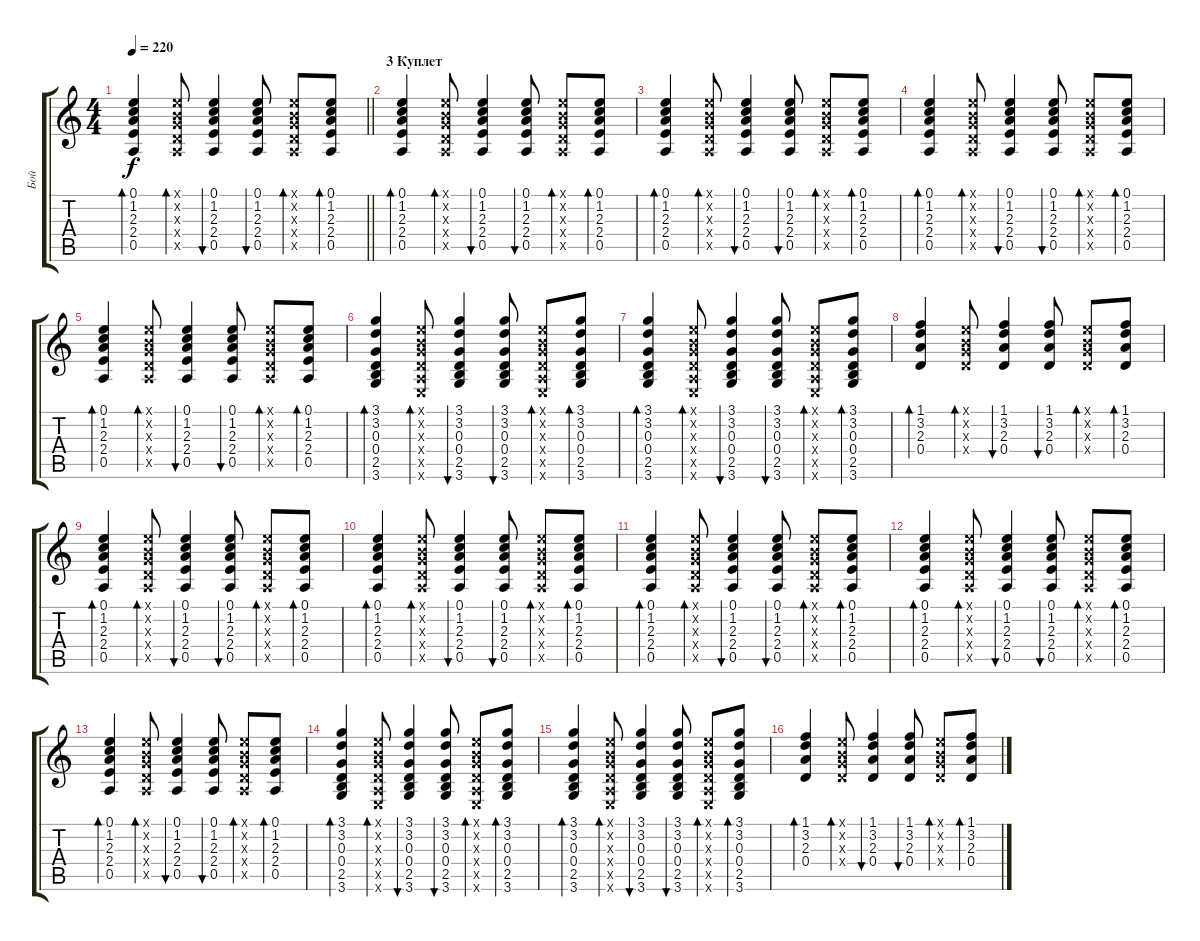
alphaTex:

\track ("Бой" "Бой") {instrument acousticguitarsteel}
\staff {score tabs}
\tuning (E4 B3 G3 D3 A2 E2) {hide}
\ts (4 4)
\tempo 220
\clef g2
\barLineRight lightlight
\ks c
(0.1 1.2 2.3 2.4 0.5).4{bd 60 dy f} (0.1{x} 0.2{x} 0.3{x} 0.4{x} 0.5{x}).8{bd 60} (0.1 1.2 2.3 2.4 0.5).4{bu 60} (0.1 1.2 2.3 2.4 0.5).8{bu 60} (0.1{x} 0.2{x} 0.3{x} 0.4{x} 0.5{x}).8{bd 60} (0.1 1.2 2.3 2.4 0.5).8{bd 60} |
\section ("" "3 Куплет")
(0.1 1.2 2.3 2.4 0.5).4{bd 60} (0.1{x} 0.2{x} 0.3{x} 0.4{x} 0.5{x}).8{bd 60} (0.1 1.2 2.3 2.4 0.5).4{bu 60} (0.1 1.2 2.3 2.4 0.5).8{bu 60} (0.1{x} 0.2{x} 0.3{x} 0.4{x} 0.5{x}).8{bd 60} (0.1 1.2 2.3 2.4 0.5).8{bd 60} |
(0.1 1.2 2.3 2.4 0.5).4{bd 60} (0.1{x} 0.2{x} 0.3{x} 0.4{x} 0.5{x}).8{bd 60} (0.1 1.2 2.3 2.4 0.5).4{bu 60} (0.1 1.2 2.3 2.4 0.5).8{bu 60} (0.1{x} 0.2{x} 0.3{x} 0.4{x} 0.5{x}).8{bd 60} (0.1 1.2 2.3 2.4 0.5).8{bd 60} |
(0.1 1.2 2.3 2.4 0.5).4{bd 60} (0.1{x} 0.2{x} 0.3{x} 0.4{x} 0.5{x}).8{bd 60} (0.1 1.2 2.3 2.4 0.5).4{bu 60} (0.1 1.2 2.3 2.4 0.5).8{bu 60} (0.1{x} 0.2{x} 0.3{x} 0.4{x} 0.5{x}).8{bd 60} (0.1 1.2 2.3 2.4 0.5).8{bd 60} |
(0.1 1.2 2.3 2.4 0.5).4{bd 60} (0.1{x} 0.2{x} 0.3{x} 0.4{x} 0.5{x}).8{bd 60} (0.1 1.2 2.3 2.4 0.5).4{bu 60} (0.1 1.2 2.3 2.4 0.5).8{bu 60} (0.1{x} 0.2{x} 0.3{x} 0.4{x} 0.5{x}).8{bd 60} (0.1 1.2 2.3 2.4 0.5).8{bd 60} |
(3.1 3.2 0.3 0.4 2.5 3.6).4{bd 60} (0.1{x} 0.2{x} 0.3{x} 0.4{x} 0.5{x} 0.6{x}).8{bd 60} (3.1 3.2 0.3 0.4 2.5 3.6).4{bu 60} (3.1 3.2 0.3 0.4 2.5 3.6).8{bu 60} (0.1{x} 0.2{x} 0.3{x} 0.4{x} 0.5{x} 0.6{x}).8{bd 60} (3.1 3.2 0.3 0.4 2.5 3.6).8{bd 60} |
(3.1 3.2 0.3 0.4 2.5 3.6).4{bd 60} (0.1{x} 0.2{x} 0.3{x} 0.4{x} 0.5{x} 0.6{x}).8{bd 60} (3.1 3.2 0.3 0.4 2.5 3.6).4{bu 60} (3.1 3.2 0.3 0.4 2.5 3.6).8{bu 60} (0.1{x} 0.2{x} 0.3{x} 0.4{x} 0.5{x} 0.6{x}).8{bd 60} (3.1 3.2 0.3 0.4 2.5 3.6).8{bd 60} |
(1.1 3.2 2.3 0.4).4{bd 60} (0.1{x} 0.2{x} 0.3{x} 0.4{x}).8{bd 60} (1.1 3.2 2.3 0.4).4{bu 60} (1.1 3.2 2.3 0.4).8{bu 60} (0.1{x} 0.2{x} 0.3{x} 0.4{x}).8{bd 60} (1.1 3.2 2.3 0.4).8{bd 60} |
(0.1 1.2 2.3 2.4 0.5).4{bd 60} (0.1{x} 0.2{x} 0.3{x} 0.4{x} 0.5{x}).8{bd 60} (0.1 1.2 2.3 2.4 0.5).4{bu 60} (0.1 1.2 2.3 2.4 0.5).8{bu 60} (0.1{x} 0.2{x} 0.3{x} 0.4{x} 0.5{x}).8{bd 60} (0.1 1.2 2.3 2.4 0.5).8{bd 60} |
(0.1 1.2 2.3 2.4 0.5).4{bd 60} (0.1{x} 0.2{x} 0.3{x} 0.4{x} 0.5{x}).8{bd 60} (0.1 1.2 2.3 2.4 0.5).4{bu 60} (0.1 1.2 2.3 2.4 0.5).8{bu 60} (0.1{x} 0.2{x} 0.3{x} 0.4{x} 0.5{x}).8{bd 60} (0.1 1.2 2.3 2.4 0.5).8{bd 60} |
(0.1 1.2 2.3 2.4 0.5).4{bd 60} (0.1{x} 0.2{x} 0.3{x} 0.4{x} 0.5{x}).8{bd 60} (0.1 1.2 2.3 2.4 0.5).4{bu 60} (0.1 1.2 2.3 2.4 0.5).8{bu 60} (0.1{x} 0.2{x} 0.3{x} 0.4{x} 0.5{x}).8{bd 60} (0.1 1.2 2.3 2.4 0.5).8{bd 60} |
(0.1 1.2 2.3 2.4 0.5).4{bd 60} (0.1{x} 0.2{x} 0.3{x} 0.4{x} 0.5{x}).8{bd 60} (0.1 1.2 2.3 2.4 0.5).4{bu 60} (0.1 1.2 2.3 2.4 0.5).8{bu 60} (0.1{x} 0.2{x} 0.3{x} 0.4{x} 0.5{x}).8{bd 60} (0.1 1.2 2.3 2.4 0.5).8{bd 60} |
(0.1 1.2 2.3 2.4 0.5).4{bd 60} (0.1{x} 0.2{x} 0.3{x} 0.4{x} 0.5{x}).8{bd 60} (0.1 1.2 2.3 2.4 0.5).4{bu 60} (0.1 1.2 2.3 2.4 0.5).8{bu 60} (0.1{x} 0.2{x} 0.3{x} 0.4{x} 0.5{x}).8{bd 60} (0.1 1.2 2.3 2.4 0.5).8{bd 60} |
(3.1 3.2 0.3 0.4 2.5 3.6).4{bd 60} (0.1{x} 0.2{x} 0.3{x} 0.4{x} 0.5{x} 0.6{x}).8{bd 60} (3.1 3.2 0.3 0.4 2.5 3.6).4{bu 60} (3.1 3.2 0.3 0.4 2.5 3.6).8{bu 60} (0.1{x} 0.2{x} 0.3{x} 0.4{x} 0.5{x} 0.6{x}).8{bd 60} (3.1 3.2 0.3 0.4 2.5 3.6).8{bd 60} |
(3.1 3.2 0.3 0.4 2.5 3.6).4{bd 60} (0.1{x} 0.2{x} 0.3{x} 0.4{x} 0.5{x} 0.6{x}).8{bd 60} (3.1 3.2 0.3 0.4 2.5 3.6).4{bu 60} (3.1 3.2 0.3 0.4 2.5 3.6).8{bu 60} (0.1{x} 0.2{x} 0.3{x} 0.4{x} 0.5{x} 0.6{x}).8{bd 60} (3.1 3.2 0.3 0.4 2.5 3.6).8{bd 60} |
(1.1 3.2 2.3 0.4).4{bd 60} (0.1{x} 0.2{x} 0.3{x} 0.4{x}).8{bd 60} (1.1 3.2 2.3 0.4).4{bu 60} (1.1 3.2 2.3 0.4).8{bu 60} (0.1{x} 0.2{x} 0.3{x} 0.4{x}).8{bd 60} (1.1 3.2 2.3 0.4).8{bd 60}
